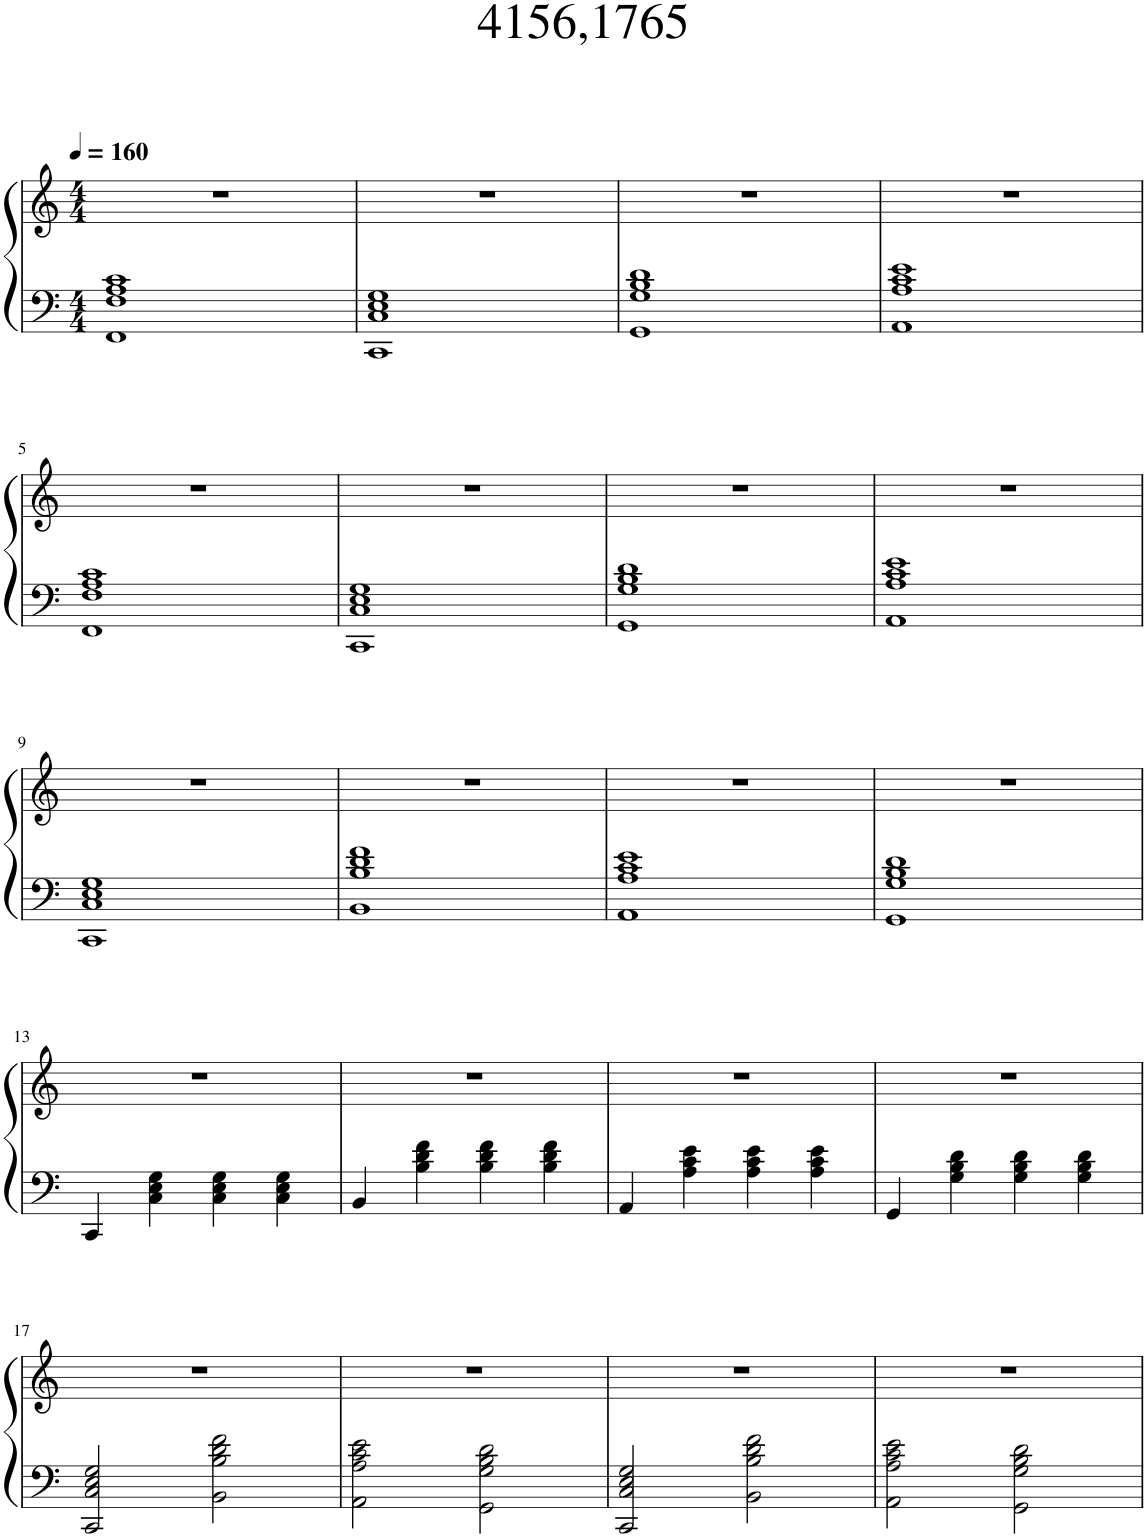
**kern	**kern
*part1	*part1
*staff2	*staff1
*I"Piano	*
*I'Pno.	*
*clefF4	*clefG2
*k[]	*k[]
*M4/4	*M4/4
*MM160	*MM160
=1	=1
1FF 1F 1A 1c	1r
=2	=2
1CC 1C 1E 1G	1r
=3	=3
1GG 1G 1B 1d	1r
=4	=4
1AA 1A 1c 1e	1r
!!LO:LB:g=z
=5	=5
1FF 1F 1A 1c	1r
=6	=6
1CC 1C 1E 1G	1r
=7	=7
1GG 1G 1B 1d	1r
=8	=8
1AA 1A 1c 1e	1r
!!LO:LB:g=z
=9	=9
1CC 1C 1E 1G	1r
=10	=10
1BB 1B 1d 1f	1r
=11	=11
1AA 1A 1c 1e	1r
=12	=12
1GG 1G 1B 1d	1r
!!LO:LB:g=z
=13	=13
4CC/	1r
4C\ 4E\ 4G\	.
4C\ 4E\ 4G\	.
4C\ 4E\ 4G\	.
=14	=14
4BB/	1r
4B\ 4d\ 4f\	.
4B\ 4d\ 4f\	.
4B\ 4d\ 4f\	.
=15	=15
4AA/	1r
4A\ 4c\ 4e\	.
4A\ 4c\ 4e\	.
4A\ 4c\ 4e\	.
=16	=16
4GG/	1r
4G\ 4B\ 4d\	.
4G\ 4B\ 4d\	.
4G\ 4B\ 4d\	.
!!LO:LB:g=z
=17	=17
2CC/ 2C/ 2E/ 2G/	1r
2BB\ 2B\ 2d\ 2f\	.
=18	=18
2AA\ 2A\ 2c\ 2e\	1r
2GG\ 2G\ 2B\ 2d\	.
=19	=19
2CC/ 2C/ 2E/ 2G/	1r
2BB\ 2B\ 2d\ 2f\	.
=20	=20
2AA\ 2A\ 2c\ 2e\	1r
2GG\ 2G\ 2B\ 2d\	.
=	=
*-	*-
